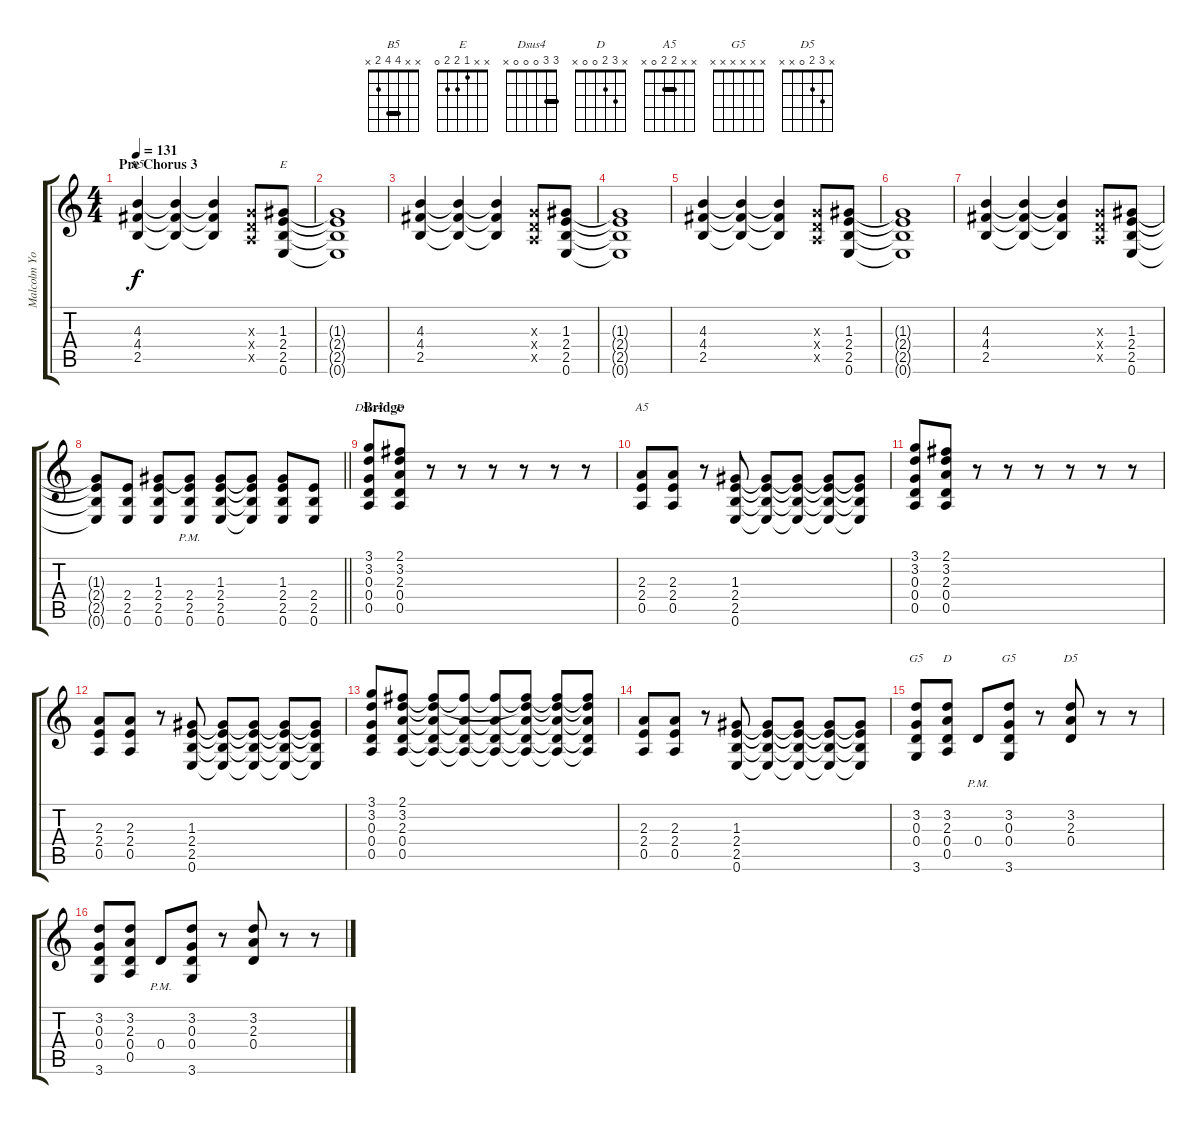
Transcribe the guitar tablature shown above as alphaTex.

\track ("Malcolm Young" "Malcolm Yo") {instrument overdrivenguitar}
\staff {score tabs}
\tuning (E4 B3 G3 D3 A2 E2) {hide}
\chord ("B5" x x 4 4 2 x) {barre 4}
\chord ("E" x x 1 2 2 0)
\chord ("Dsus4" 3 3 0 0 0 x) {barre 3}
\chord ("D" 2 3 2 0 0 x) {barre 2}
\chord ("A5" x x 2 2 0 x) {barre 2}
\chord ("G5" x 3 0 0 x 3)
\chord ("D" x 3 2 0 0 x)
\chord ("G5" x x x x x x)
\chord ("D5" x 3 2 0 x x)
\ts (4 4)
\section ("" "Pre Chorus 3")
\tempo 131
\clef g2
\ks c
(4.3 4.4 2.5).4{ch "B5" dy f volume 12 balance 0} (4.3{t} 4.4{t} 2.5{t}).4 (4.3{t} 4.4{t} 2.5{t}).4 (0.3{x} 0.4{x} 0.5{x}).8 (1.3 2.4 2.5 0.6).8{ch "E"} |
(1.3{t} 2.4{t} 2.5{t} 0.6{t}).1 |
(4.3 4.4 2.5).4 (4.3{t} 4.4{t} 2.5{t}).4 (4.3{t} 4.4{t} 2.5{t}).4 (0.3{x} 0.4{x} 0.5{x}).8 (1.3 2.4 2.5 0.6).8 |
(1.3{t} 2.4{t} 2.5{t} 0.6{t}).1 |
(4.3 4.4 2.5).4 (4.3{t} 4.4{t} 2.5{t}).4 (4.3{t} 4.4{t} 2.5{t}).4 (0.3{x} 0.4{x} 0.5{x}).8 (1.3 2.4 2.5 0.6).8 |
(1.3{t} 2.4{t} 2.5{t} 0.6{t}).1 |
(4.3 4.4 2.5).4 (4.3{t} 4.4{t} 2.5{t}).4 (4.3{t} 4.4{t} 2.5{t}).4 (0.3{x} 0.4{x} 0.5{x}).8 (1.3 2.4 2.5 0.6).8 |
\barLineRight lightlight
(1.3{t} 2.4{t} 2.5{t} 0.6{t}).8 (2.4 2.5 0.6).8 (1.3 2.4 2.5 0.6).8 (1.3{t} 2.4{pm} 2.5{pm} 0.6{pm}).8 (1.3 2.4 2.5 0.6).8 (1.3{t} 2.4{t} 2.5{t} 0.6{t}).8 (1.3 2.4 2.5 0.6).8 (2.4 2.5 0.6).8 |
\section ("" "Bridge")
(3.1 3.2 0.3 0.4 0.5).8{ch "Dsus4"} (2.1 3.2 2.3 0.4 0.5).8{ch "D"} r.8 r.8 r.8 r.8 r.8 r.8 |
(2.3 2.4 0.5).8{ch "A5"} (2.3 2.4 0.5).8 r.8 (1.3 2.4 2.5 0.6).8 (1.3{t} 2.4{t} 2.5{t} 0.6{t}).8 (1.3{t} 2.4{t} 2.5{t} 0.6{t}).8 (1.3{t} 2.4{t} 2.5{t} 0.6{t}).8 (1.3{t} 2.4{t} 2.5{t} 0.6{t}).8 |
(3.1 3.2 0.3 0.4 0.5).8 (2.1 3.2 2.3 0.4 0.5).8 r.8 r.8 r.8 r.8 r.8 r.8 |
(2.3 2.4 0.5).8 (2.3 2.4 0.5).8 r.8 (1.3 2.4 2.5 0.6).8 (1.3{t} 2.4{t} 2.5{t} 0.6{t}).8 (1.3{t} 2.4{t} 2.5{t} 0.6{t}).8 (1.3{t} 2.4{t} 2.5{t} 0.6{t}).8 (1.3{t} 2.4{t} 2.5{t} 0.6{t}).8 |
(3.1 3.2 0.3 0.4 0.5).8 (2.1 3.2 2.3 0.4 0.5).8 (2.1{t} 3.2{t} 2.3{t} 0.4{t} 0.5{t}).8 (2.1{t} 2.3{t} 0.4{t} 0.5{t}).8 (2.1{t} 2.3{t} 0.4{t} 0.5{t}).8 (2.1{t} 3.2{t} 2.3{t} 0.4{t} 0.5{t}).8 (2.1{t} 3.2{t} 2.3{t} 0.4{t} 0.5{t}).8 (2.1{t} 3.2{t} 2.3{t} 0.4{t} 0.5{t}).8 |
(2.3 2.4 0.5).8 (2.3 2.4 0.5).8 r.8 (1.3 2.4 2.5 0.6).8 (1.3{t} 2.4{t} 2.5{t} 0.6{t}).8 (1.3{t} 2.4{t} 2.5{t} 0.6{t}).8 (1.3{t} 2.4{t} 2.5{t} 0.6{t}).8 (1.3{t} 2.4{t} 2.5{t} 0.6{t}).8 |
(3.2 0.3 0.4 3.6).8{ch "G5"} (3.2 2.3 0.4 0.5).8{ch "D"} 0.4{pm}.8 (3.2 0.3 0.4 3.6).8{ch "G5"} r.8 (3.2 2.3 0.4).8{ch "D5"} r.8 r.8 |
(3.2 0.3 0.4 3.6).8 (3.2 2.3 0.4 0.5).8 0.4{pm}.8 (3.2 0.3 0.4 3.6).8 r.8 (3.2 2.3 0.4).8 r.8 r.8
